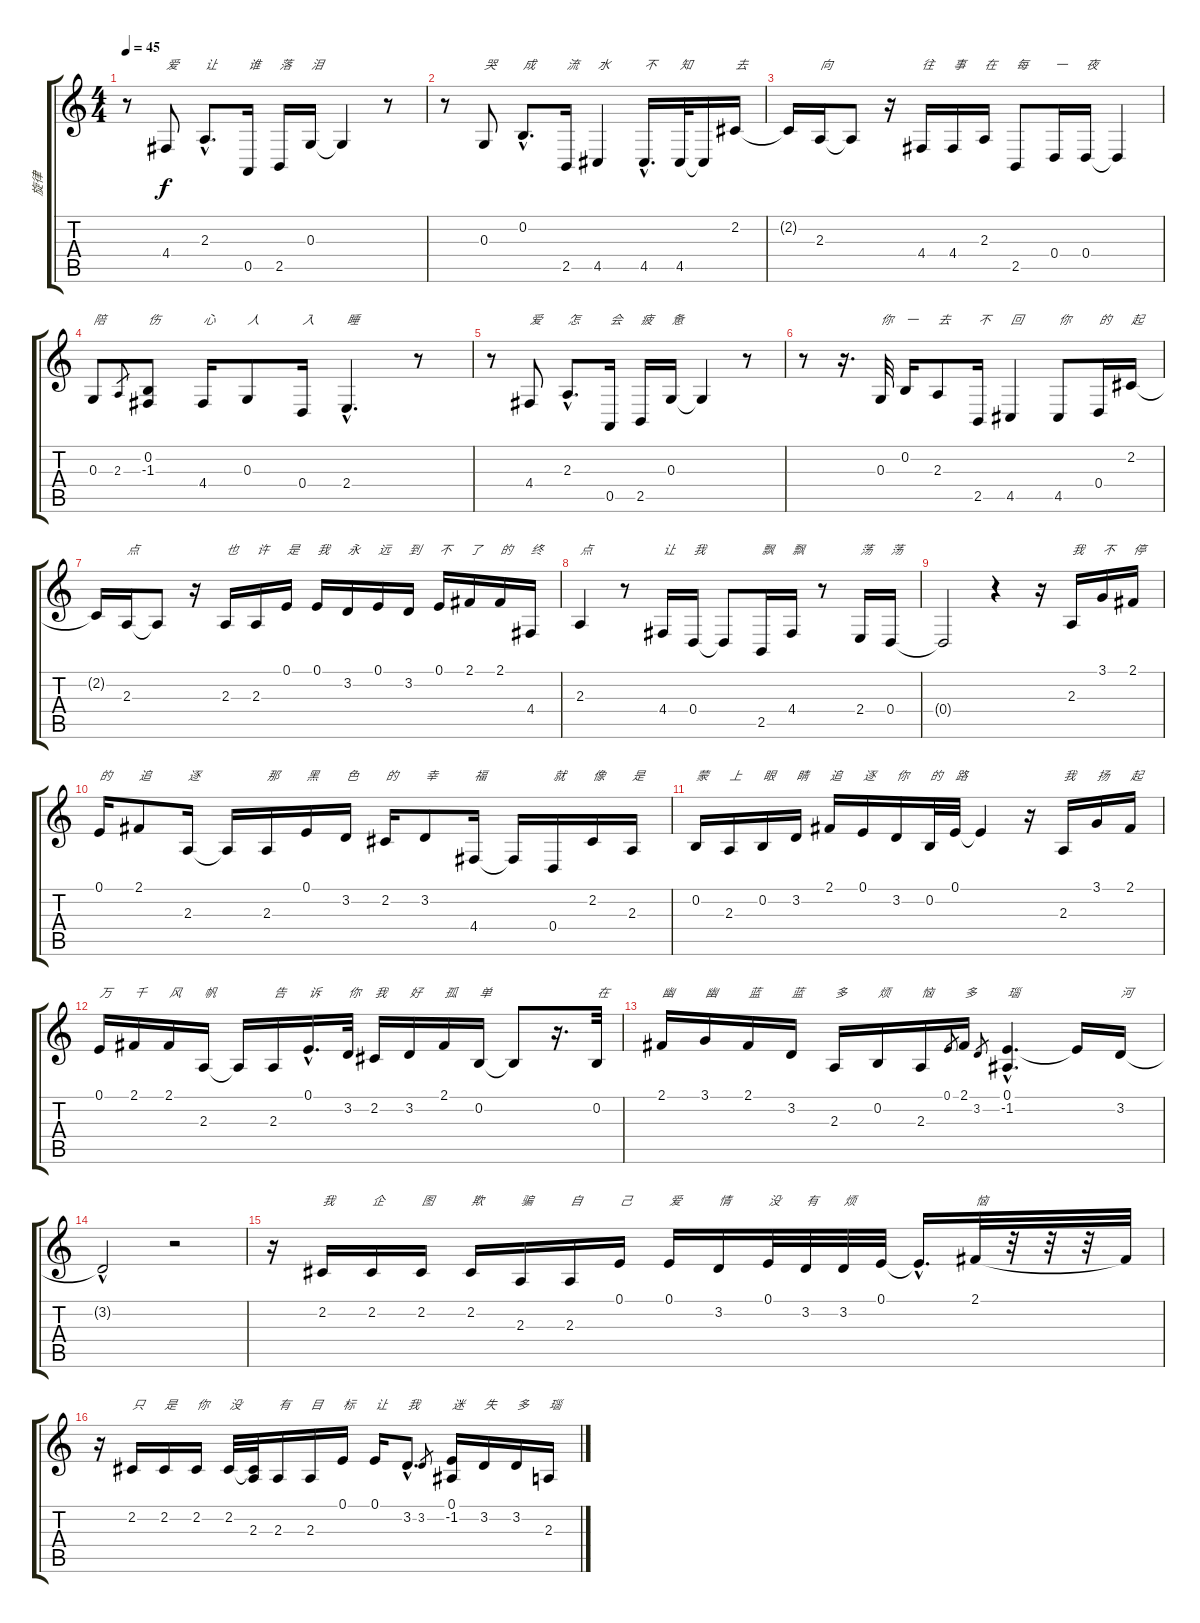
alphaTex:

\track ("旋律" "旋律") {instrument sopranosax}
\staff {score tabs}
\tuning (E4 B3 G3 D3 A2 E2) {hide}
\ts (4 4)
\tempo 45
\clef g2
\ks c
r.8{dy f instrument sopranosax} 4.4.8{txt "爱"} 2.3{hac}.8{d txt "让"} 0.5.16{txt "谁"} 2.5.16{txt "落"} 0.3.16{txt "泪"} 0.3{t}.4 r.8 |
r.8 0.3.8{txt "哭"} 0.2{hac}.8{d txt "成"} 2.5.16{txt "流"} 4.5.4{txt "水"} 4.5{hac}.16{d txt "不"} 4.5.32{txt "知"} 4.5{t}.16 2.2.16{txt "去"} |
2.2{t}.16 2.3.16{txt "向"} 2.3{t}.8 r.16 4.4.16{txt "往"} 4.4.16{txt "事"} 2.3.16{txt "在"} 2.5.8{txt "每"} 0.4.16{txt "一"} 0.4.16{txt "夜"} 0.4{t}.4 |
0.3.8{txt "陪"} 2.3.8{gr} (0.2 -1.3).8{txt "伤"} 4.4.16{txt "心"} 0.3.8{txt "人"} 0.4.16{txt "入"} 2.4{hac}.4{d txt "睡"} r.8 |
r.8 4.4.8{txt "爱"} 2.3{hac}.8{d txt "怎"} 0.5.16{txt "会"} 2.5.16{txt "疲"} 0.3.16{txt "惫"} 0.3{t}.4 r.8 |
r.8 r.16{d} 0.3.32{txt "你"} 0.2.16{txt "一"} 2.3.8{txt "去"} 2.5.16{txt "不"} 4.5.4{txt "回"} 4.5.8{txt "你"} 0.4.16{txt "的"} 2.2.16{txt "起"} |
2.2{t}.16 2.3.16{txt "点"} 2.3{t}.8 r.16 2.3.16{txt "也"} 2.3.16{txt "许"} 0.1.16{txt "是"} 0.1.16{txt "我 "} 3.2.16{txt "永"} 0.1.16{txt "远"} 3.2.16{txt "到"} 0.1.16{txt "不"} 2.1.16{txt "了"} 2.1.16{txt "的"} 4.4.16{txt "终"} |
2.3.4{txt "点"} r.8 4.4.16{txt "让"} 0.4.16{txt "我"} 0.4{t}.8 2.5.16{txt "飘"} 4.4.16{txt "飘"} r.8 2.4.16{txt "荡"} 0.4.16{txt "荡"} |
0.4{t}.2 r.4 r.16 2.3.16{txt "我"} 3.1.16{txt "不"} 2.1.16{txt "停"} |
0.1.16{txt "的"} 2.1.8{txt "追"} 2.3.16{txt "逐"} 2.3{t}.16 2.3.16{txt "那"} 0.1.16{txt "黑"} 3.2.16{txt "色"} 2.2.16{txt "的"} 3.2.8{txt "幸"} 4.4.16{txt "福"} 4.4{t}.16 0.4.16{txt "就"} 2.2.16{txt "像 "} 2.3.16{txt "是"} |
0.2.16{txt "蒙"} 2.3.16{txt "上"} 0.2.16{txt "眼"} 3.2.16{txt "睛"} 2.1.16{txt "追"} 0.1.16{txt "逐"} 3.2.16{txt "你"} 0.2.32{txt "的"} 0.1.32{txt "路"} 0.1{t}.4 r.16 2.3.16{txt "我"} 3.1.16{txt "扬"} 2.1.16{txt "起"} |
0.1.16{txt "万"} 2.1.16{txt "千"} 2.1.16{txt "风"} 2.3.16{txt "帆"} 2.3{t}.16 2.3.16{txt "告"} 0.1{hac}.16{d txt "诉"} 3.2.32{txt "你"} 2.2.16{txt "我"} 3.2.16{txt "好"} 2.1.16{txt "孤"} 0.2.16{txt "单"} 0.2{t}.8 r.16{d} 0.2.32{txt "在"} |
2.1.16{txt "幽"} 3.1.16{txt "幽"} 2.1.16{txt "蓝"} 3.2.16{txt "蓝"} 2.3.16{txt "多"} 0.2.16{txt "烦"} 2.3.16{txt "恼"} 0.1.8{gr} 2.1.16{txt "多"} 3.2.8{gr} (0.1{hac} -1.2{hac}).4{d txt "瑙"} 0.1{t}.16 3.2.16{txt "河"} |
3.2{hac t}.2 r.2 |
r.16 2.2.16{txt "我"} 2.2.16{txt "企"} 2.2.16{txt "图"} 2.2.16{txt "欺"} 2.3.16{txt "骗"} 2.3.16{txt "自"} 0.1.16{txt "己"} 0.1.16{txt "爱"} 3.2.16{txt "情"} 0.1.32{txt "没"} 3.2.32{txt "有"} 3.2.32{txt "烦"} 0.1.32 0.1{hac t}.16{d} 2.1.32{txt "恼"} r.32 r.32 r.32 2.1{t}.32 |
r.16 2.2.16{txt "只"} 2.2.16{txt "是"} 2.2.16{txt "你"} 2.2.32{txt "没"} (2.2{t} 2.3).32 2.3.16{txt "有"} 2.3.16{txt "目"} 0.1.16{txt "标"} 0.1.16{txt "让"} 3.2{hac}.8{d txt "我"} 3.2.8{gr} (0.1 -1.2).16{txt "迷"} 3.2.16{txt "失"} 3.2.16{txt "多"} 2.3.16{txt "瑙"}
